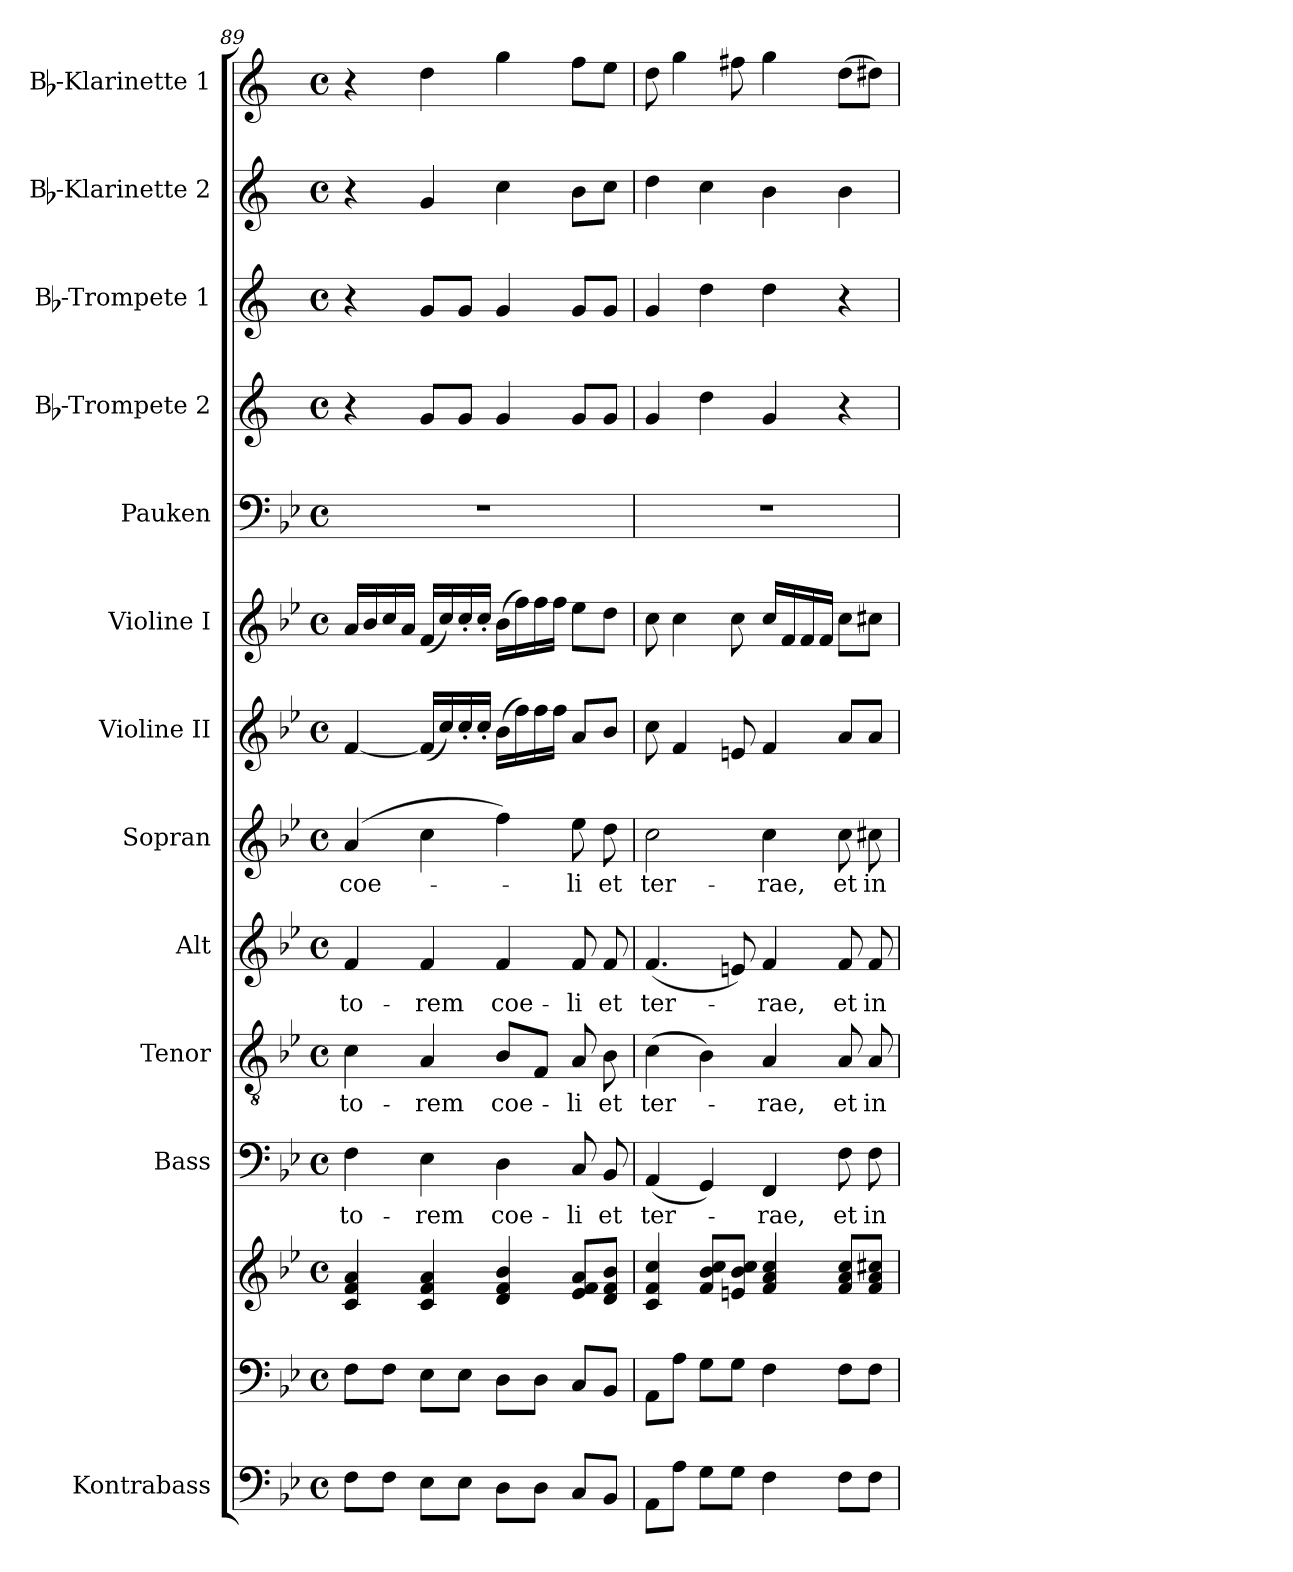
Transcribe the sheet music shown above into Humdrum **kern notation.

**kern	**kern	**kern	**kern	**text	**kern	**text	**kern	**text	**kern	**text	**kern	**kern	**kern	**kern	**kern	**kern	**kern
*part13	*part12	*part12	*part11	*part11	*part10	*part10	*part9	*part9	*part8	*part8	*part7	*part6	*part5	*part4	*part3	*part2	*part1
*staff14	*staff13	*staff12	*staff11	*staff11	*staff10	*staff10	*staff9	*staff9	*staff8	*staff8	*staff7	*staff6	*staff5	*staff4	*staff3	*staff2	*staff1
*I"Kontrabass	*	*	*I"Bass	*	*I"Tenor	*	*I"Alt	*	*I"Sopran	*	*I"Violine II	*I"Violine I	*I"Pauken	*I"Bb-Trompete 2	*I"Bb-Trompete 1	*I"Bb-Klarinette 2	*I"Bb-Klarinette 1
*I'Kb.	*	*	*I'B.	*	*I'T.	*	*I'A.	*	*I'S.	*	*I'Vl. II	*I'Vl. I	*I'Pk.	*I'Bb Trp. 2	*I'Bb Trp. 1	*I'Bb Kl. 2	*I'Bb Kl. 1
*clefF4	*clefF4	*clefG2	*clefF4	*	*clefGv2	*	*clefG2	*	*clefG2	*	*clefG2	*clefG2	*clefF4	*clefG2	*clefG2	*clefG2	*clefG2
*ITrd7c12	*	*	*	*	*	*	*	*	*	*	*	*	*	*ITrd1c2	*ITrd1c2	*ITrd1c2	*ITrd1c2
*k[b-e-]	*k[b-e-]	*k[b-e-]	*k[b-e-]	*	*k[b-e-]	*	*k[b-e-]	*	*k[b-e-]	*	*k[b-e-]	*k[b-e-]	*k[b-e-]	*k[b-e-]	*k[b-e-]	*k[b-e-]	*k[b-e-]
*B-:	*B-:	*B-:	*B-:	*	*B-:	*	*B-:	*	*B-:	*	*B-:	*B-:	*B-:	*B-:	*B-:	*B-:	*B-:
*M4/4	*M4/4	*M4/4	*M4/4	*	*M4/4	*	*M4/4	*	*M4/4	*	*M4/4	*M4/4	*M4/4	*M4/4	*M4/4	*M4/4	*M4/4
*met(c)	*met(c)	*met(c)	*met(c)	*	*met(c)	*	*met(c)	*	*met(c)	*	*met(c)	*met(c)	*met(c)	*met(c)	*met(c)	*met(c)	*met(c)
=89	=89	=89	=89	=89	=89	=89	=89	=89	=89	=89	=89	=89	=89	=89	=89	=89	=89
!	!	!	!	!LO:LY:b	!	!LO:LY:b	!	!LO:LY:b	!	!LO:LY:b	!	!	!	!	!	!	!
8FF\L	8F\L	4c/ 4f/ 4a/	4F\	-to-	4c\	-to-	4f/	-to-	(4a/	coe-	[4f/	16a/LL	1r	4r	4r	4r	4r
.	.	.	.	.	.	.	.	.	.	.	.	16b-/	.	.	.	.	.
8FF\J	8F\J	.	.	.	.	.	.	.	.	.	.	16cc/	.	.	.	.	.
.	.	.	.	.	.	.	.	.	.	.	.	16a/JJ	.	.	.	.	.
!	!	!	!	!LO:LY:b	!	!LO:LY:b	!	!LO:LY:b	!	!	!	!	!	!	!	!	!
8EE-\L	8E-\L	4c/ 4f/ 4a/	4E-\	-rem	4A/	-rem	4f/	-rem	4cc\	.	(<16f/LL]	(<16f/LL	.	8f/L	8f/L	4f/	4cc\
.	.	.	.	.	.	.	.	.	.	.	16cc/)	16cc/)	.	.	.	.	.
8EE-\J	8E-\J	.	.	.	.	.	.	.	.	.	16cc'</	16cc'</	.	8f/J	8f/J	.	.
.	.	.	.	.	.	.	.	.	.	.	16cc'</JJ	16cc'</JJ	.	.	.	.	.
!	!	!	!	!LO:LY:b	!	!LO:LY:b	!	!LO:LY:b	!	!	!	!	!	!	!	!	!
8DD\L	8D\L	4d/ 4f/ 4b-/	4D\	coe-	8B-/L	coe-	4f/	coe-	4ff\)	.	(>16b-\LL	(>16b-\LL	.	4f/	4f/	4b-\	4ff\
.	.	.	.	.	.	.	.	.	.	.	16ff\)	16ff\)	.	.	.	.	.
8DD\J	8D\J	.	.	.	8F/J	.	.	.	.	.	16ff\	16ff\	.	.	.	.	.
.	.	.	.	.	.	.	.	.	.	.	16ff\JJ	16ff\JJ	.	.	.	.	.
!	!	!	!	!LO:LY:b	!	!LO:LY:b	!	!LO:LY:b	!	!LO:LY:b	!	!	!	!	!	!	!
8CC/L	8C/L	8e-/ 8f/ 8a/L	8C/	-li	8A/	-li	8f/	-li	8ee-\	-li	8a/L	8ee-\L	.	8f/L	8f/L	8a\L	8ee-\L
!	!	!	!	!LO:LY:b	!	!LO:LY:b	!	!LO:LY:b	!	!LO:LY:b	!	!	!	!	!	!	!
8BBB-/J	8BB-/J	8d/ 8f/ 8b-/J	8BB-/	et	8B-\	et	8f/	et	8dd\	et	8b-/J	8dd\J	.	8f/J	8f/J	8b-\J	8dd\J
=90	=90	=90	=90	=90	=90	=90	=90	=90	=90	=90	=90	=90	=90	=90	=90	=90	=90
!	!	!	!	!LO:LY:b	!	!LO:LY:b	!	!LO:LY:b	!	!LO:LY:b	!	!	!	!	!	!	!
8AAA\L	8AA\L	4c/ 4f/ 4cc/	(<4AA/	ter-	(>4c\	ter-	(<4.f/	ter-	2cc\	ter-	8cc\	8cc\	1r	4f/	4f/	4cc\	8cc\
8AA\J	8A\J	.	.	.	.	.	.	.	.	.	4f/	4cc\	.	.	.	.	4ff\
8GG\L	8G\L	8f/ 8b-/ 8cc/L	4GG/)	.	4B-\)	.	.	.	.	.	.	.	.	4cc\	4cc\	4b-\	.
8GG\J	8G\J	8en/ 8b-/ 8cc/J	.	.	.	.	8en/)	.	.	.	8en/	8cc\	.	.	.	.	8een\
!	!	!	!	!LO:LY:b	!	!LO:LY:b	!	!LO:LY:b	!	!LO:LY:b	!	!	!	!	!	!	!
4FF\	4F\	4f/ 4a/ 4cc/	4FF/	-rae,	4A/	-rae,	4f/	-rae,	4cc\	-rae,	4f/	16cc/LL	.	4f/	4cc\	4a\	4ff\
.	.	.	.	.	.	.	.	.	.	.	.	16f/	.	.	.	.	.
.	.	.	.	.	.	.	.	.	.	.	.	16f/	.	.	.	.	.
.	.	.	.	.	.	.	.	.	.	.	.	16f/JJ	.	.	.	.	.
!	!	!	!	!LO:LY:b	!	!LO:LY:b	!	!LO:LY:b	!	!LO:LY:b	!	!	!	!	!	!	!
8FF\L	8F\L	8f/ 8a/ 8cc/L	8F\	et	8A/	et	8f/	et	8cc\	et	8a/L	8cc\L	.	4r	4r	4a\	(>8cc\L
!	!	!	!	!LO:LY:b	!	!LO:LY:b	!	!LO:LY:b	!	!LO:LY:b	!	!	!	!	!	!	!
8FF\J	8F\J	8f/ 8a/ 8cc#X/J	8F\	in	8A/	in	8f/	in	8cc#X\	in	8a/J	8cc#X\J	.	.	.	.	8cc#X\J)
=	=	=	=	=	=	=	=	=	=	=	=	=	=	=	=	=	=
*-	*-	*-	*-	*-	*-	*-	*-	*-	*-	*-	*-	*-	*-	*-	*-	*-	*-
